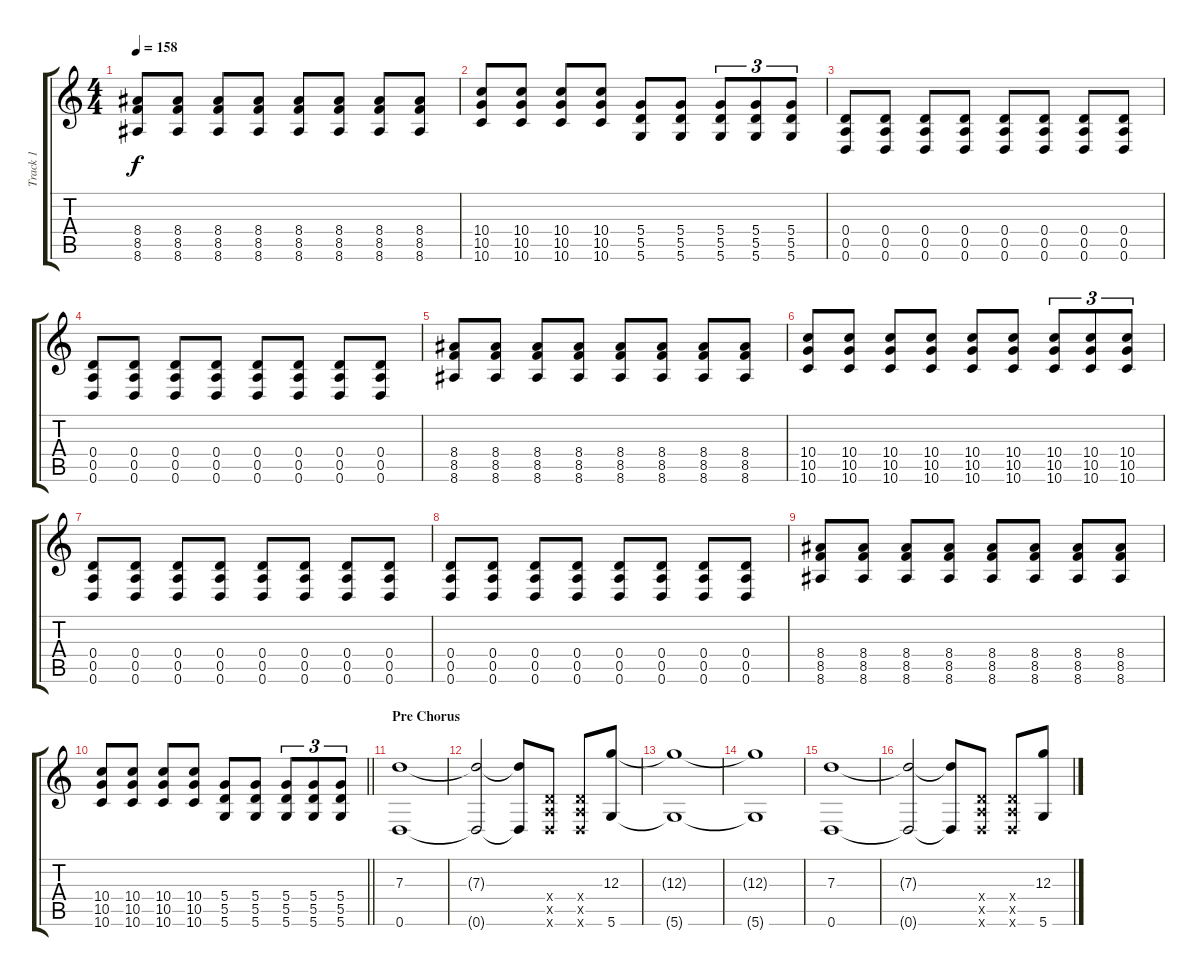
\track ("Track 1" "Track 1") {instrument distortionguitar}
\staff {score tabs}
\tuning (E4 B3 G3 D3 A2 D2) {hide}
\ts (4 4)
\tempo 158
\clef g2
\ks c
(8.4 8.5 8.6).8{dy f} (8.4 8.5 8.6).8 (8.4 8.5 8.6).8 (8.4 8.5 8.6).8 (8.4 8.5 8.6).8 (8.4 8.5 8.6).8 (8.4 8.5 8.6).8 (8.4 8.5 8.6).8 |
(10.4 10.5 10.6).8 (10.4 10.5 10.6).8 (10.4 10.5 10.6).8 (10.4 10.5 10.6).8 (5.4 5.5 5.6).8 (5.4 5.5 5.6).8 (5.4 5.5 5.6).8{tu (3 2)} (5.4 5.5 5.6).8{tu (3 2)} (5.4 5.5 5.6).8{tu (3 2)} |
(0.4 0.5 0.6).8 (0.4 0.5 0.6).8 (0.4 0.5 0.6).8 (0.4 0.5 0.6).8 (0.4 0.5 0.6).8 (0.4 0.5 0.6).8 (0.4 0.5 0.6).8 (0.4 0.5 0.6).8 |
(0.4 0.5 0.6).8 (0.4 0.5 0.6).8 (0.4 0.5 0.6).8 (0.4 0.5 0.6).8 (0.4 0.5 0.6).8 (0.4 0.5 0.6).8 (0.4 0.5 0.6).8 (0.4 0.5 0.6).8 |
(8.4 8.5 8.6).8 (8.4 8.5 8.6).8 (8.4 8.5 8.6).8 (8.4 8.5 8.6).8 (8.4 8.5 8.6).8 (8.4 8.5 8.6).8 (8.4 8.5 8.6).8 (8.4 8.5 8.6).8 |
(10.4 10.5 10.6).8 (10.4 10.5 10.6).8 (10.4 10.5 10.6).8 (10.4 10.5 10.6).8 (10.4 10.5 10.6).8 (10.4 10.5 10.6).8 (10.4 10.5 10.6).8{tu (3 2)} (10.4 10.5 10.6).8{tu (3 2)} (10.4 10.5 10.6).8{tu (3 2)} |
(0.4 0.5 0.6).8 (0.4 0.5 0.6).8 (0.4 0.5 0.6).8 (0.4 0.5 0.6).8 (0.4 0.5 0.6).8 (0.4 0.5 0.6).8 (0.4 0.5 0.6).8 (0.4 0.5 0.6).8 |
(0.4 0.5 0.6).8 (0.4 0.5 0.6).8 (0.4 0.5 0.6).8 (0.4 0.5 0.6).8 (0.4 0.5 0.6).8 (0.4 0.5 0.6).8 (0.4 0.5 0.6).8 (0.4 0.5 0.6).8 |
(8.4 8.5 8.6).8 (8.4 8.5 8.6).8 (8.4 8.5 8.6).8 (8.4 8.5 8.6).8 (8.4 8.5 8.6).8 (8.4 8.5 8.6).8 (8.4 8.5 8.6).8 (8.4 8.5 8.6).8 |
\barLineRight lightlight
(10.4 10.5 10.6).8 (10.4 10.5 10.6).8 (10.4 10.5 10.6).8 (10.4 10.5 10.6).8 (5.4 5.5 5.6).8 (5.4 5.5 5.6).8 (5.4 5.5 5.6).8{tu (3 2)} (5.4 5.5 5.6).8{tu (3 2)} (5.4 5.5 5.6).8{tu (3 2)} |
\section ("" "Pre Chorus")
(7.3 0.6).1 |
(7.3{t} 0.6{t}).2 (7.3{t} 0.6{t}).8 (0.4{x} 0.5{x} 0.6{x}).8 (0.4{x} 0.5{x} 0.6{x}).8 (12.3 5.6).8 |
(12.3{t} 5.6{t}).1 |
(12.3{t} 5.6{t}).1 |
(7.3 0.6).1 |
(7.3{t} 0.6{t}).2 (7.3{t} 0.6{t}).8 (0.4{x} 0.5{x} 0.6{x}).8 (0.4{x} 0.5{x} 0.6{x}).8 (12.3 5.6).8
